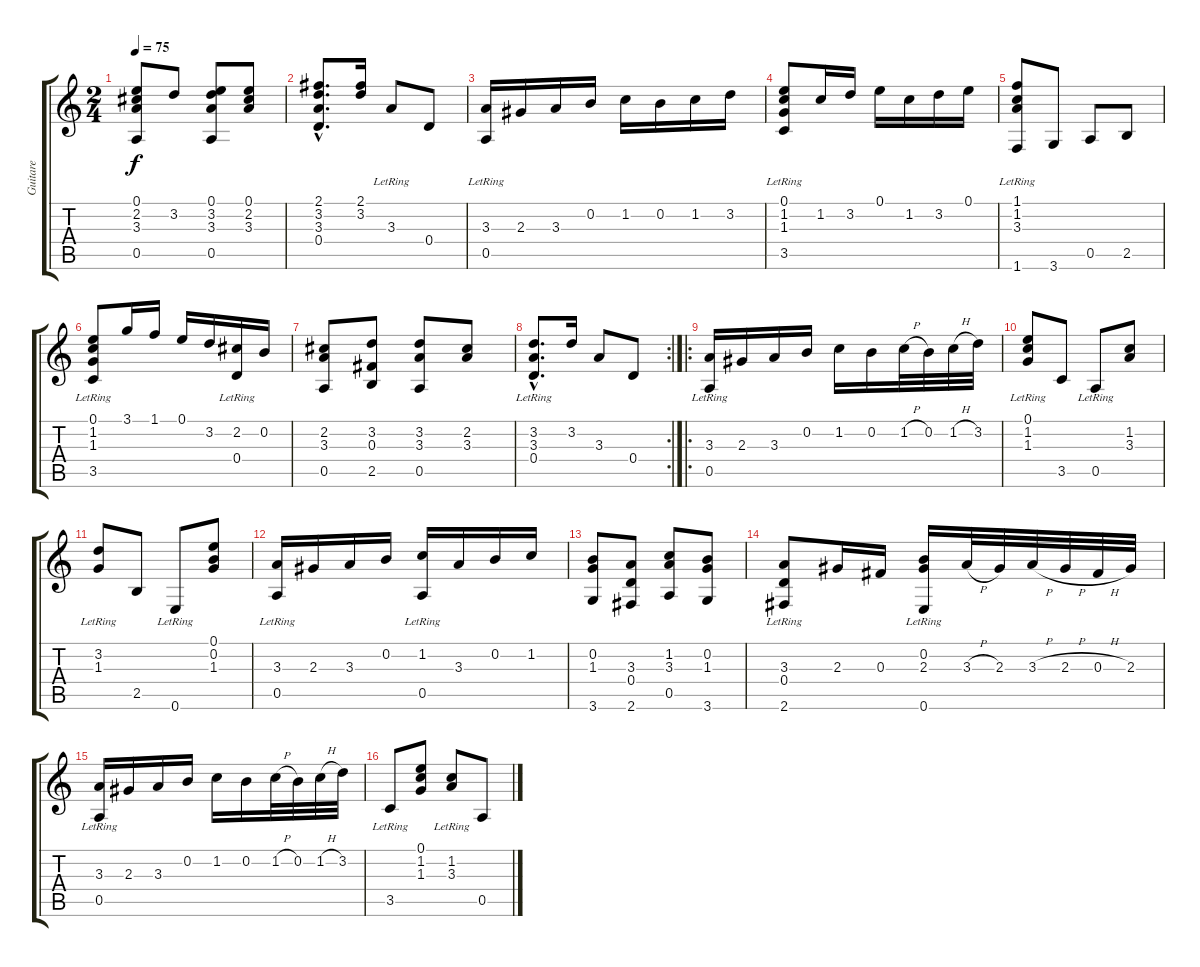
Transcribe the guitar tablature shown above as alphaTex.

\track ("Guitare" "Guitare") {instrument acousticguitarnylon}
\staff {score tabs}
\tuning (E4 B3 Gb3 D3 A2 E2) {hide}
\ts (2 4)
\tempo 75
\clef g2
\ks c
(0.1 2.2 3.3 0.5).8{dy f} 3.2.8 (0.1 3.2 3.3 0.5).8 (0.1 2.2 3.3).8 |
(2.1{hac} 3.2{hac} 3.3{hac} 0.4{hac}).8{d} (2.1 3.2).16 3.3{lr}.8 0.4.8 |
(3.3 0.5{lr}).16 2.3.16 3.3.16 0.2.16 1.2.16 0.2.16 1.2.16 3.2.16 |
(0.1 1.2 1.3 3.5{lr}).8 1.2.16 3.2.16 0.1.16 1.2.16 3.2.16 0.1.16 |
(1.1{lr} 1.2{lr} 3.3{lr} 1.6).8 3.6.8 0.5.8 2.5.8 |
(0.1 1.2{lr} 1.3{lr} 3.5{lr}).8 3.1.16 1.1.16 0.1.16 3.2.16 (2.2 0.4{lr}).16 0.2.16 |
(2.2 3.3 0.5).8 (3.2 0.3 2.5).8 (3.2 3.3 0.5).8 (2.2 3.3).8 |
\rc 2
(3.2{hac} 3.3{hac lr} 0.4{hac lr}).8{d} 3.2.16 3.3.8 0.4.8 |
\ro
(3.3 0.5{lr}).16 2.3.16 3.3.16 0.2.16 1.2.16 0.2.16 1.2{h}.32 0.2.32 1.2{h}.32 3.2.32 |
(0.1{lr} 1.2{lr} 1.3{lr}).8 3.5.8 0.5{lr}.8 (1.2 3.3).8 |
(3.2{lr} 1.3{lr}).8 2.5.8 0.6{lr}.8 (0.1 0.2 1.3).8 |
(3.3 0.5{lr}).16 2.3.16 3.3.16 0.2.16 (1.2 0.5{lr}).16 3.3.16 0.2.16 1.2.16 |
(0.2 1.3 3.6).8 (3.3 0.4 2.6).8 (1.2 3.3 0.5).8 (0.2 1.3 3.6).8 |
(3.3 0.4 2.6{lr}).8 2.3.16 0.3.16 (0.2 2.3 0.6{lr}).16 3.3{h}.32 2.3.32 3.3{h}.32 2.3{h}.32 0.3{h}.32 2.3.32 |
(3.3 0.5{lr}).16 2.3.16 3.3.16 0.2.16 1.2.16 0.2.16 1.2{h}.32 0.2.32 1.2{h}.32 3.2.32 |
3.5{lr}.8 (0.1 1.2 1.3).8 (1.2{lr} 3.3{lr}).8 0.5.8
